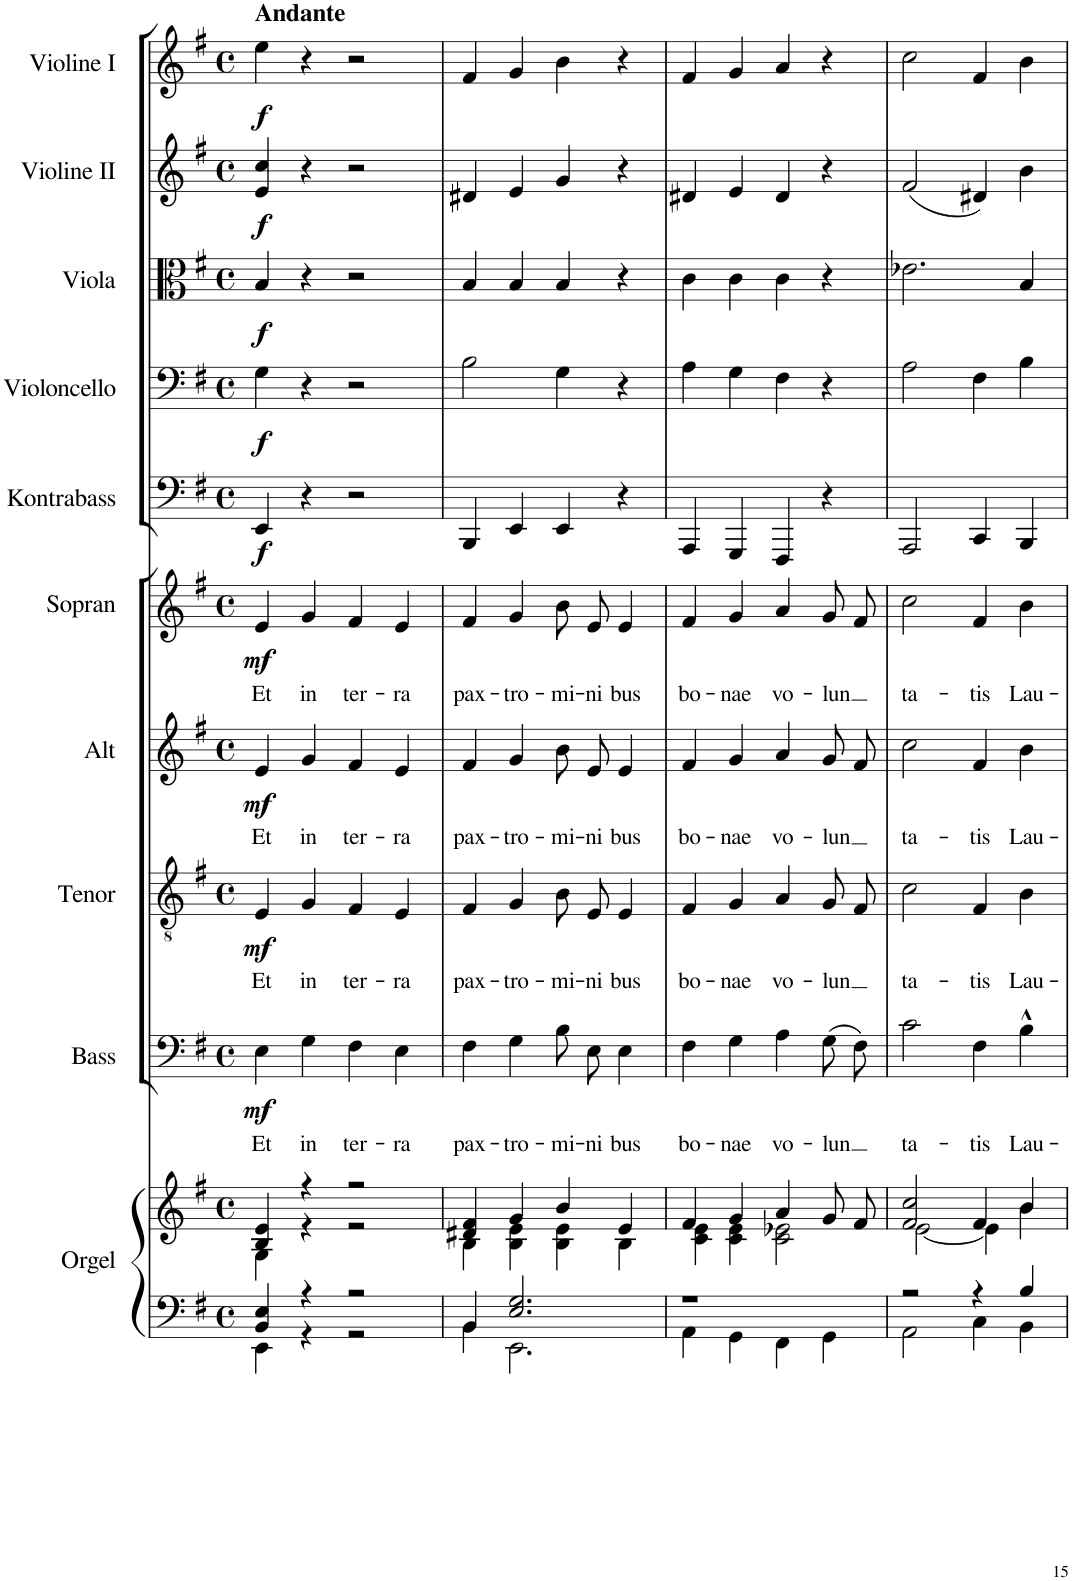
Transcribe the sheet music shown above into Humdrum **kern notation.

**kern	**kern	**kern	**text	**dynam	**kern	**text	**dynam	**kern	**text	**dynam	**kern	**text	**dynam	**kern	**dynam	**kern	**dynam	**kern	**dynam	**kern	**dynam	**kern	**dynam
*part10	*part10	*part9	*part9	*part9	*part8	*part8	*part8	*part7	*part7	*part7	*part6	*part6	*part6	*part5	*part5	*part4	*part4	*part3	*part3	*part2	*part2	*part1	*part1
*staff11	*staff10	*staff9	*staff9	*staff9	*staff8	*staff8	*staff8	*staff7	*staff7	*staff7	*staff6	*staff6	*staff6	*staff5	*staff5	*staff4	*staff4	*staff3	*staff3	*staff2	*staff2	*staff1	*staff1
*I"Orgel	*	*I"Bass	*	*	*I"Tenor	*	*	*I"Alt	*	*	*I"Sopran	*	*	*I"Kontrabass	*	*I"Violoncello	*	*I"Viola	*	*I"Violine II	*	*I"Violine I	*
*I'Org.	*	*I'B.	*	*	*I'T.	*	*	*I'A.	*	*	*I'S.	*	*	*I'Kb.	*	*I'Vc.	*	*I'Vla.	*	*I'Vl. II	*	*I'Vl. I	*
!!LO:PB:g=z
*clefF4	*clefG2	*clefF4	*	*	*clefGv2	*	*	*clefG2	*	*	*clefG2	*	*	*clefF4	*	*clefF4	*	*clefC3	*	*clefG2	*	*clefG2	*
*	*	*	*	*	*	*	*	*	*	*	*	*	*	*Trd7c12	*	*	*	*	*	*	*	*	*
*k[f#]	*k[f#]	*k[f#]	*	*	*k[f#]	*	*	*k[f#]	*	*	*k[f#]	*	*	*k[f#]	*	*k[f#]	*	*k[f#]	*	*k[f#]	*	*k[f#]	*
*G:	*G:	*G:	*	*	*	*	*	*G:	*	*	*G:	*	*	*	*	*G:	*	*G:	*	*G:	*	*G:	*
*M4/4	*M4/4	*M4/4	*	*	*M4/4	*	*	*M4/4	*	*	*M4/4	*	*	*M4/4	*	*M4/4	*	*M4/4	*	*M4/4	*	*M4/4	*
*met(c)	*met(c)	*met(c)	*	*	*met(c)	*	*	*met(c)	*	*	*met(c)	*	*	*met(c)	*	*met(c)	*	*met(c)	*	*met(c)	*	*met(c)	*
=1	=1	=1	=1	=1	=1	=1	=1	=1	=1	=1	=1	=1	=1	=1	=1	=1	=1	=1	=1	=1	=1	=1	=1
*^	*^	*	*	*	*	*	*	*	*	*	*	*	*	*	*	*	*	*	*	*	*	*	*
!	!	!	!	!	!	!	!	!	!	!	!	!	!	!	!	!	!	!	!	!	!	!	!	!LO:TX:a:B:t=Andante	!
!	!	!	!	!	!LO:LY:b	!LO:DY:b	!	!LO:LY:b	!LO:DY:b	!	!LO:LY:b	!LO:DY:b	!	!LO:LY:b	!LO:DY:b	!	!LO:DY:b	!	!LO:DY:b	!	!LO:DY:b	!	!LO:DY:b	!	!LO:DY:b
4BB/ 4E/	4EE\	4B/ 4e/	4G\	4E\	Et	mf	4E/	Et	mf	4e/	Et	mf	4e/	Et	mf	4EE/	f	4G\	f	4B/	f	4e/ 4cc/	f	4ee\	f
!	!	!	!	!	!LO:LY:b	!	!	!LO:LY:b	!	!	!LO:LY:b	!	!	!LO:LY:b	!	!	!	!	!	!	!	!	!	!	!
4r	4r	4r	4r	4G\	in	.	4G/	in	.	4g/	in	.	4g/	in	.	4r	.	4r	.	4r	.	4r	.	4r	.
!	!	!	!	!	!LO:LY:b	!	!	!LO:LY:b	!	!	!LO:LY:b	!	!	!LO:LY:b	!	!	!	!	!	!	!	!	!	!	!
2r	2r	2r	2r	4F#\	ter-	.	4F#/	ter-	.	4f#/	ter-	.	4f#/	ter-	.	2r	.	2r	.	2r	.	2r	.	2r	.
!	!	!	!	!	!LO:LY:b	!	!	!LO:LY:b	!	!	!LO:LY:b	!	!	!LO:LY:b	!	!	!	!	!	!	!	!	!	!	!
.	.	.	.	4E\	-ra	.	4E/	-ra	.	4e/	-ra	.	4e/	-ra	.	.	.	.	.	.	.	.	.	.	.
=2	=2	=2	=2	=2	=2	=2	=2	=2	=2	=2	=2	=2	=2	=2	=2	=2	=2	=2	=2	=2	=2	=2	=2	=2	=2
!	!	!	!	!	!LO:LY:b	!	!	!LO:LY:b	!	!	!LO:LY:b	!	!	!LO:LY:b	!	!	!	!	!	!	!	!	!	!	!
4BB/	4BB\	4d#X/ 4f#/	4B\	4F#\	pax-	.	4F#/	pax-	.	4f#/	pax-	.	4f#/	pax-	.	4BBB/	.	2B\	.	4B/	.	4d#X/	.	4f#/	.
!	!	!	!	!	!LO:LY:b	!	!	!LO:LY:b	!	!	!LO:LY:b	!	!	!LO:LY:b	!	!	!	!	!	!	!	!	!	!	!
2.E/ 2.G/	2.EE\	4g/	4B\ 4e\	4G\	-tro-	.	4G/	-tro-	.	4g/	-tro-	.	4g/	-tro-	.	4EE/	.	.	.	4B/	.	4e/	.	4g/	.
!	!	!	!	!	!LO:LY:b	!	!	!LO:LY:b	!	!	!LO:LY:b	!	!	!LO:LY:b	!	!	!	!	!	!	!	!	!	!	!
.	.	4b/	4B\ 4e\	8B\L	-mi-	.	8B/L	-mi-	.	8b/L	-mi-	.	8b/L	-mi-	.	4EE/	.	4G\	.	4B/	.	4g/	.	4b\	.
!	!	!	!	!	!LO:LY:b	!	!	!LO:LY:b	!	!	!LO:LY:b	!	!	!LO:LY:b	!	!	!	!	!	!	!	!	!	!	!
.	.	.	.	8E\J	-ni	.	8E/J	-ni	.	8e/J	-ni	.	8e/J	-ni	.	.	.	.	.	.	.	.	.	.	.
!	!	!	!	!	!LO:LY:b	!	!	!LO:LY:b	!	!	!LO:LY:b	!	!	!LO:LY:b	!	!	!	!	!	!	!	!	!	!	!
.	.	4e/	4B\	4E\	bus	.	4E/	bus	.	4e/	bus	.	4e/	bus	.	4r	.	4r	.	4r	.	4r	.	4r	.
=3	=3	=3	=3	=3	=3	=3	=3	=3	=3	=3	=3	=3	=3	=3	=3	=3	=3	=3	=3	=3	=3	=3	=3	=3	=3
!	!	!	!	!	!LO:LY:b	!	!	!LO:LY:b	!	!	!LO:LY:b	!	!	!LO:LY:b	!	!	!	!	!	!	!	!	!	!	!
1r	4AA\	4f#/	4c\ 4e\	4F#\	bo-	.	4F#/	bo-	.	4f#/	bo-	.	4f#/	bo-	.	4AAA/	.	4A\	.	4c\	.	4d#X/	.	4f#/	.
!	!	!	!	!	!LO:LY:b	!	!	!LO:LY:b	!	!	!LO:LY:b	!	!	!LO:LY:b	!	!	!	!	!	!	!	!	!	!	!
.	4GG\	4g/	4c\ 4e\	4G\	-nae	.	4G/	-nae	.	4g/	-nae	.	4g/	-nae	.	4GGG/	.	4G\	.	4c\	.	4e/	.	4g/	.
!	!	!	!	!	!LO:LY:b	!	!	!LO:LY:b	!	!	!LO:LY:b	!	!	!LO:LY:b	!	!	!	!	!	!	!	!	!	!	!
.	4FF#\	4a/	2c\ 2e-X\	4A\	vo-	.	4A/	vo-	.	4a/	vo-	.	4a/	vo-	.	4FFF#/	.	4F#\	.	4c\	.	4d#/	.	4a/	.
!	!	!	!	!	!LO:LY:b	!	!	!LO:LY:b	!	!	!LO:LY:b	!	!	!LO:LY:b	!	!	!	!	!	!	!	!	!	!	!
.	4GG\	8g/L	.	(8G\L	-lun	.	8G/L	-lun	.	8g/L	-lun	.	8g/L	-lun	.	4r	.	4r	.	4r	.	4r	.	4r	.
.	.	8f#/J	.	8F#\J)	.	.	8F#/J	.	.	8f#/J	.	.	8f#/J	.	.	.	.	.	.	.	.	.	.	.	.
=4	=4	=4	=4	=4	=4	=4	=4	=4	=4	=4	=4	=4	=4	=4	=4	=4	=4	=4	=4	=4	=4	=4	=4	=4	=4
!	!	!	!	!	!LO:LY:b	!	!	!LO:LY:b	!	!	!LO:LY:b	!	!	!LO:LY:b	!	!	!	!	!	!	!	!	!	!	!
2r	2AA\	2f#/ 2cc/	[2e\	2c\	ta-	.	2c\	ta-	.	2cc\	ta-	.	2cc\	ta-	.	2AAA/	.	2A\	.	2.e-X\	.	(2f#/	.	2cc\	.
!	!	!	!	!	!LO:LY:b	!	!	!LO:LY:b	!	!	!LO:LY:b	!	!	!LO:LY:b	!	!	!	!	!	!	!	!	!	!	!
4r	4C\	4f#/	4e\]	4F#\	-tis	.	4F#/	-tis	.	4f#/	-tis	.	4f#/	-tis	.	4CC/	.	4F#\	.	.	.	4d#X/)	.	4f#/	.
!	!	!	!	!	!LO:LY:b	!	!	!LO:LY:b	!	!	!LO:LY:b	!	!	!LO:LY:b	!	!	!	!	!	!	!	!	!	!	!
4B/	4BB\	4b/	4b\	4B^^\	Lau-	.	4B\	Lau-	.	4b\	Lau-	.	4b\	Lau-	.	4BBB/	.	4B\	.	4B/	.	4b\	.	4b\	.
*v	*v	*	*	*	*	*	*	*	*	*	*	*	*	*	*	*	*	*	*	*	*	*	*	*	*
*	*v	*v	*	*	*	*	*	*	*	*	*	*	*	*	*	*	*	*	*	*	*	*	*	*
=	=	=	=	=	=	=	=	=	=	=	=	=	=	=	=	=	=	=	=	=	=	=	=
*-	*-	*-	*-	*-	*-	*-	*-	*-	*-	*-	*-	*-	*-	*-	*-	*-	*-	*-	*-	*-	*-	*-	*-
